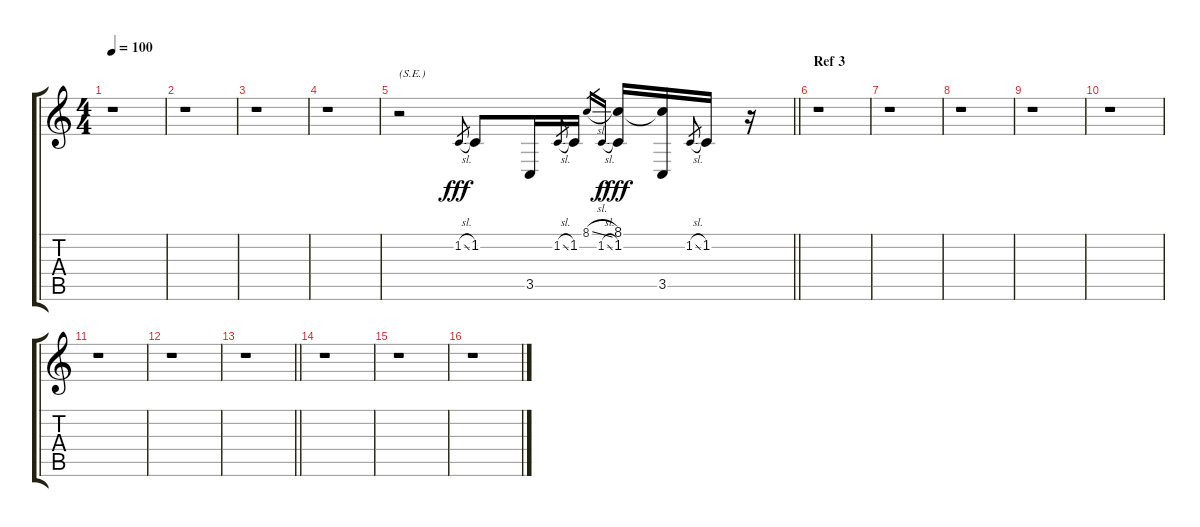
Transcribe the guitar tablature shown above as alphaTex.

\track "" {instrument pad7halo}
\staff {score tabs}
\tuning (E4 B3 G3 D3 A2 E2) {hide}
\ts (4 4)
\tempo 100
\clef g2
\ks c
r.1{dy fff} |
r.1 |
r.1 |
r.1 |
\barLineRight lightlight
r.2{txt "(S.E.)" volume 16 instrument reversecymbal} 1.2{sl}.8{gr} 1.2.8 3.5.16 1.2{sl}.8{gr} 1.2.16 8.1{sl}.16{gr} 1.2{sl}.16{gr dy f} (8.1 1.2).16{dy fff} (8.1{t} 3.5).16 1.2{sl}.8{gr} 1.2.16 r.16 |
\section ("" "Ref 3")
r.1 |
r.1 |
r.1 |
r.1 |
r.1 |
r.1 |
r.1 |
\barLineRight lightlight
r.1 |
r.1 |
r.1 |
r.1
